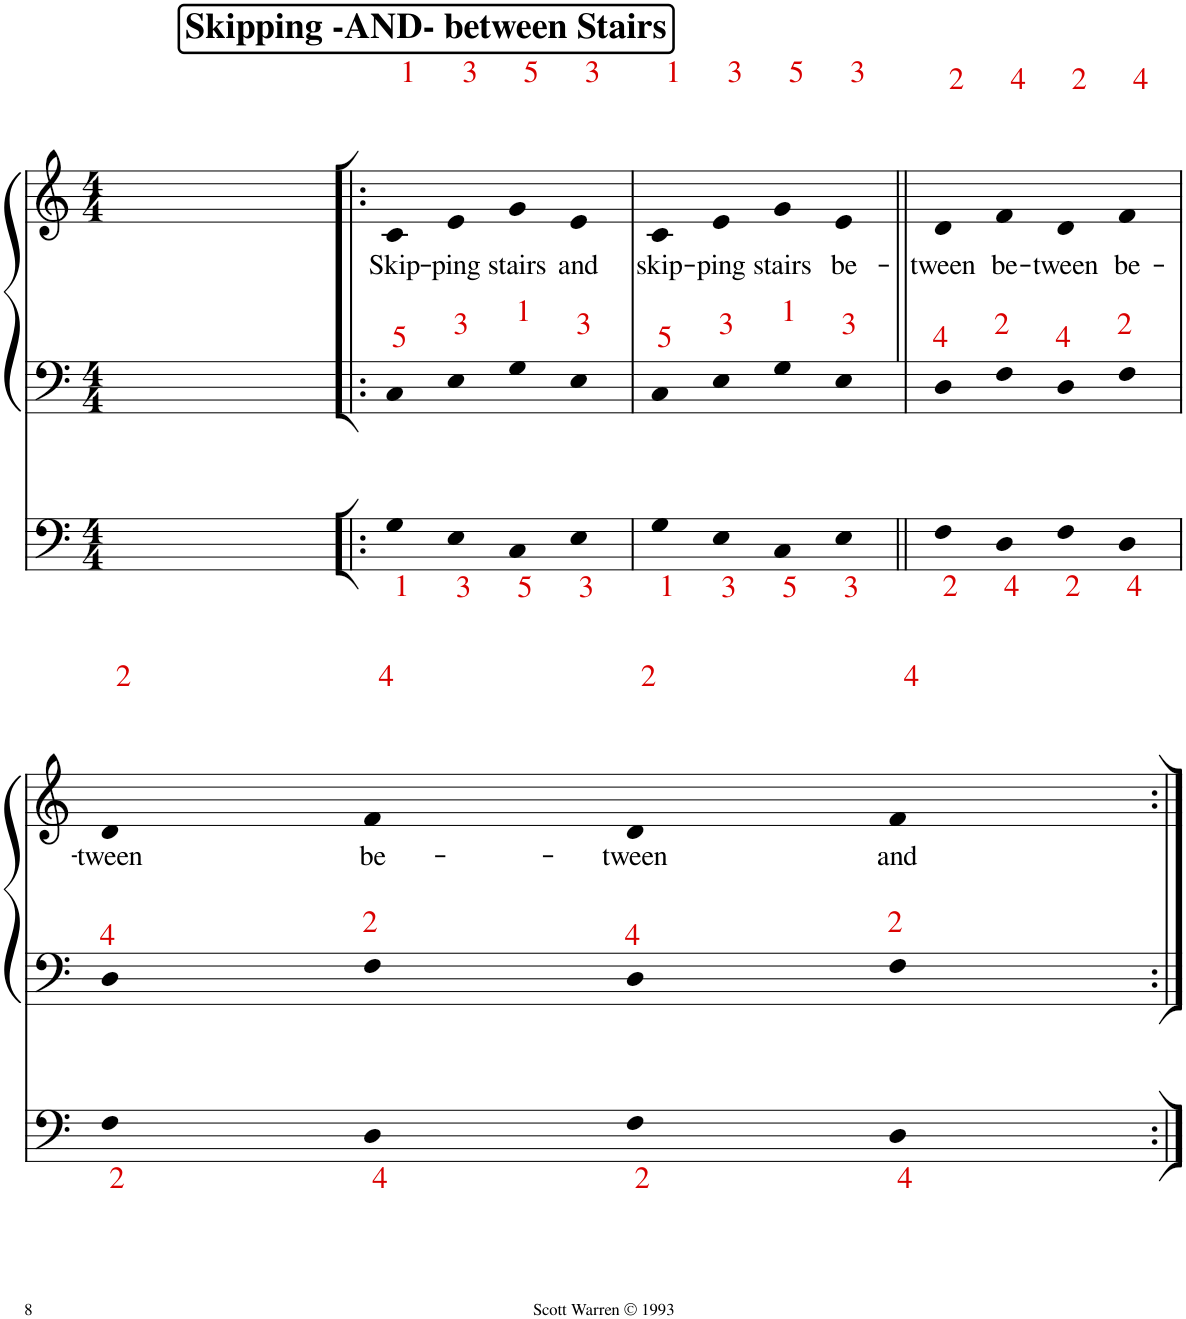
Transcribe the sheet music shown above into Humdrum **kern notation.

**kern	**kern	**kern	**kern	**kern	**text
*part3	*part2	*part1	*part1	*part1	*part1
*staff5	*staff4	*staff3	*staff2	*staff1	*staff1
*I"Voice	*I"Voice	*I"Piano	*	*	*
*I'Vo.	*I'Vo.	*I'Pno	*	*	*
!!LO:PB:g=z
*clefG2	*clefG2	*clefF4	*clefF4	*clefG2	*
*k[]	*k[]	*k[]	*k[]	*k[]	*
*M4/4	*M4/4	*M4/4	*M4/4	*M4/4	*
=39	=39	=39	=39	=39	=39
*^	*	*	*	*	*
4r	1ryy	1ryy	1ryy	1ryy	1ryy	.
2.cc	.	.	.	.	.	.
8r	4ee	1ryy	1ryy	1ryy	1ryy	.
4.ff	.	.	.	.	.	.
.	8r	.	.	.	.	.
.	8r	.	.	.	.	.
4gg	4r	.	.	.	.	.
4r	4r	.	.	.	.	.
=40!|:	=40!|:	=40!|:	=40!|:	=40!|:	=40!|:	=40!|:
!	!	!	!	!	!	!LO:LY:b
*v	*v	*	*	*	*	*
1r	4c	4G	4C	4c	Skip-
.	4e	1ryy	1ryy	1ryy	.
.	4g	.	.	.	.
.	4e	.	.	.	.
1ryy	1ryy	.	.	.	.
!	!	!	!	!	!LO:LY:b
.	.	4E	4E	4e	-ping
!	!	!	!	!	!LO:LY:b
.	.	4C	4G	4g	stairs
!	!	!	!	!	!LO:LY:b
.	.	4E	4E	4e	and
!!LO:REH:place=s1:a:B:cj:fs=14:t=Skipping -AND- between Stairs
=41	=41	=41	=41	=41	=41
!	!	!	!	!	!LO:LY:b
1r	4c	4G	4C	4c	skip-
!	!	!	!	!	!LO:LY:b
.	4e	4E	4E	4e	-ping
!	!	!	!	!	!LO:LY:b
.	4g	4C	4G	4g	stairs
!	!	!	!	!	!LO:LY:b
.	4e	4E	4E	4e	be-
=42||	=42||	=42||	=42||	=42||	=42||
!	!	!	!	!	!LO:LY:b
1r	4d	4F	4D	4d	-tween
!	!	!	!	!	!LO:LY:b
.	4f	4D	4F	4f	be-
!	!	!	!	!	!LO:LY:b
.	4d	4F	4D	4d	-tween
!	!	!	!	!	!LO:LY:b
.	4f	4D	4F	4f	be-
!!LO:LB:g=z
=43	=43	=43	=43	=43	=43
!	!	!	!	!	!LO:LY:b
1r	4d	4F	4D	4d	-tween
!	!	!	!	!	!LO:LY:b
.	4f	4D	4F	4f	be-
!	!	!	!	!	!LO:LY:b
.	4d	4F	4D	4d	-tween
!	!	!	!	!	!LO:LY:b
.	4f	4D	4F	4f	and
=:|!	=:|!	=:|!	=:|!	=:|!	=:|!
*-	*-	*-	*-	*-	*-
